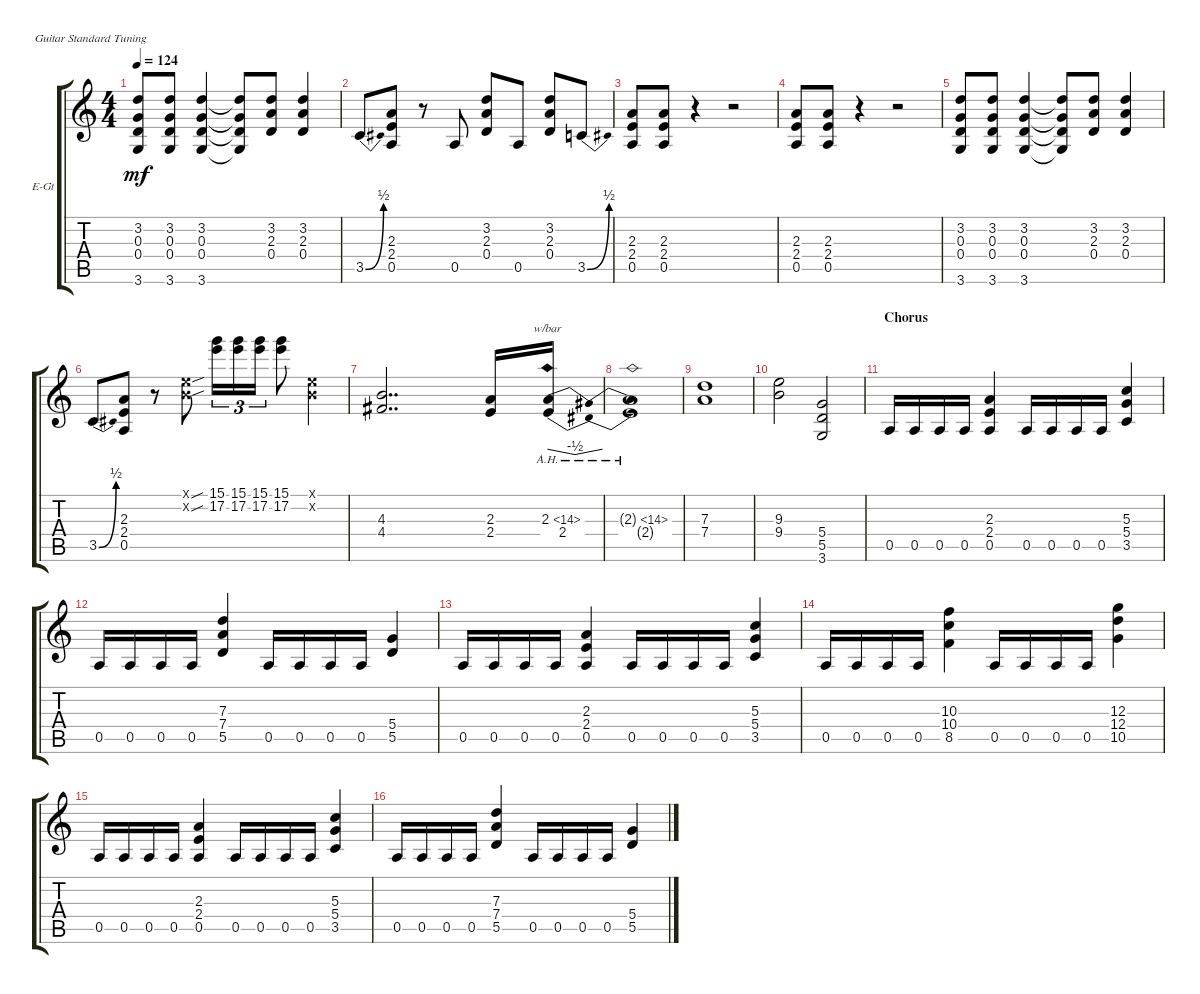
\defaultSystemsLayout 4
\bracketExtendMode groupsimilarinstruments
\firstSystemTrackNameOrientation horizontal
\otherSystemsTrackNameOrientation horizontal
\track ("VINNIE VINCENT" "E-Gt") {solo instrument distortionguitar}
\staff {score tabs}
\tuning (E4 B3 G3 D3 A2 E2)
\ts (4 4)
\tempo 124
\clef g2
\ks c
(3.6 0.4 0.3 3.2).8{dy mf} (3.2 0.3 0.4 3.6).8 (3.6 0.4 0.3 3.2).4 (3.6{t} 0.4{t} 0.3{t} 3.2{t}).8 (3.2 2.3 0.4).8 (3.2 2.3 0.4).4 |
3.5{be (bend 0 0 19.2 2)}.8 (0.5 2.4 2.3).8 r.8 0.5.8 (0.4 2.3 3.2).8 0.5.8 (0.4 2.3 3.2).8 3.5{be (bend 0 0 15.6 2)}.8 |
(2.3 2.4 0.5).8 (0.5 2.4 2.3).8 r.4 r.2 |
(2.3 2.4 0.5).8 (0.5 2.4 2.3).8 r.4 r.2 |
(3.6 0.4 0.3 3.2).8 (3.2 0.3 0.4 3.6).8 (3.6 0.4 0.3 3.2).4 (3.6{t} 0.4{t} 0.3{t} 3.2{t}).8 (3.2 2.3 0.4).8 (3.2 2.3 0.4).4 |
3.5{be (bend 0 0 18.599999999999998 2)}.8 (0.5 2.4 2.3).8 r.8 (0.2{sou x} 0.1{sou x}).8 (17.2 15.1).16{tu (3 2)} (17.2 15.1).16{tu (3 2)} (17.2 15.1).16{tu (3 2)} (17.2 15.1).8 (0.1{x} 0.2{x}).4 |
(4.3 4.4).2{dd} (2.4 2.3).16 (2.3{ah 12} 2.4).16{tbe (dip default 0 0 14.399999999999999 -2 15 -2 30 0)} |
(2.3{ah 12 t} 2.4{t}).1 |
(7.3 7.4).1 |
(9.4 9.3).2 (5.4 5.5 3.6).2 |
\section ("" "Chorus")
0.5.16 0.5.16 0.5.16 0.5.16 (0.5 2.4 2.3).4 0.5.16 0.5.16 0.5.16 0.5.16 (3.5 5.4 5.3).4 |
0.5.16 0.5.16 0.5.16 0.5.16 (5.5 7.4 7.3).4 0.5.16 0.5.16 0.5.16 0.5.16 (5.4 5.5).4 |
0.5.16 0.5.16 0.5.16 0.5.16 (0.5 2.4 2.3).4 0.5.16 0.5.16 0.5.16 0.5.16 (3.5 5.4 5.3).4 |
0.5.16 0.5.16 0.5.16 0.5.16 (8.5 10.4 10.3).4 0.5.16 0.5.16 0.5.16 0.5.16 (12.4 10.5 12.3).4 |
0.5.16 0.5.16 0.5.16 0.5.16 (0.5 2.4 2.3).4 0.5.16 0.5.16 0.5.16 0.5.16 (3.5 5.4 5.3).4 |
0.5.16 0.5.16 0.5.16 0.5.16 (5.5 7.4 7.3).4 0.5.16 0.5.16 0.5.16 0.5.16 (5.4 5.5).4
